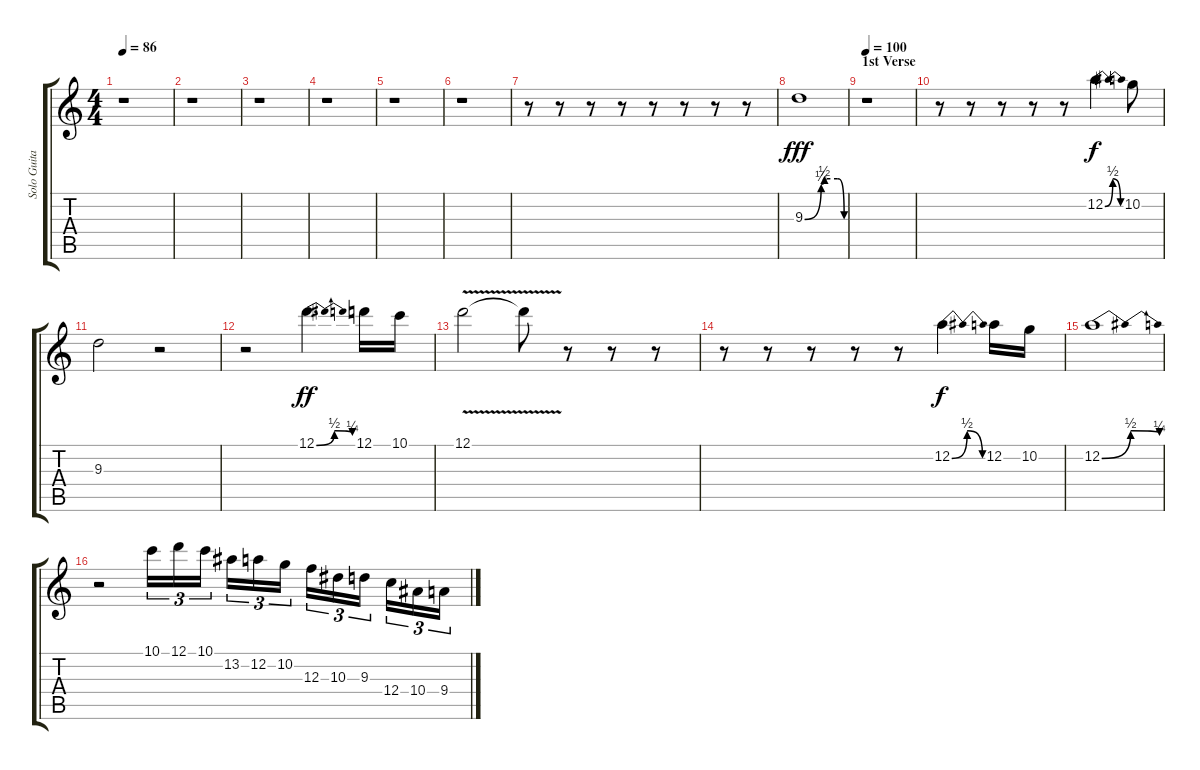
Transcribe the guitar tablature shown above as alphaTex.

\track ("Solo Guitar (Mustaine and Broderick)" "Solo Guita") {instrument overdrivenguitar}
\staff {score tabs}
\tuning (D4 A3 F3 C3 G2 D2) {hide}
\ts (4 4)
\tempo 86
\clef g2
\ks c
r.1{dy fff} |
r.1 |
r.1 |
r.1 |
r.1 |
r.1 |
r.8 r.8 r.8 r.8 r.8 r.8 r.8 r.8 |
9.3{be (custom 0 0 25 1 30 2 50 2 60 0)}.1 |
\section ("" "1st Verse")
\tempo 100
r.1 |
r.8 r.8 r.8 r.8 r.8 12.2{be (bendrelease 0 0 30 2 30 2 60 0)}.4{dy f} 10.2.8 |
9.3.2 r.2 |
r.2 12.1{be (bendrelease 0 0 30 2 30 2 60 1)}.4{d dy ff} 12.1.16 10.1.16 |
12.1{v}.2 12.1{t}.8 r.8 r.8 r.8 |
r.8 r.8 r.8 r.8 r.8 12.2{be (bendrelease 0 0 30 2 30 2 60 0)}.4{dy f} 12.2.16 10.2.16 |
12.2{be (bendrelease 0 0 15 2 30 2 60 1)}.1 |
r.2 10.1.16{tu (3 2)} 12.1.16{tu (3 2)} 10.1.16{tu (3 2)} 13.2.16{tu (3 2)} 12.2.16{tu (3 2)} 10.2.16{tu (3 2)} 12.3.16{tu (3 2)} 10.3.16{tu (3 2)} 9.3.16{tu (3 2)} 12.4.16{tu (3 2)} 10.4.16{tu (3 2)} 9.4.16{tu (3 2)}
